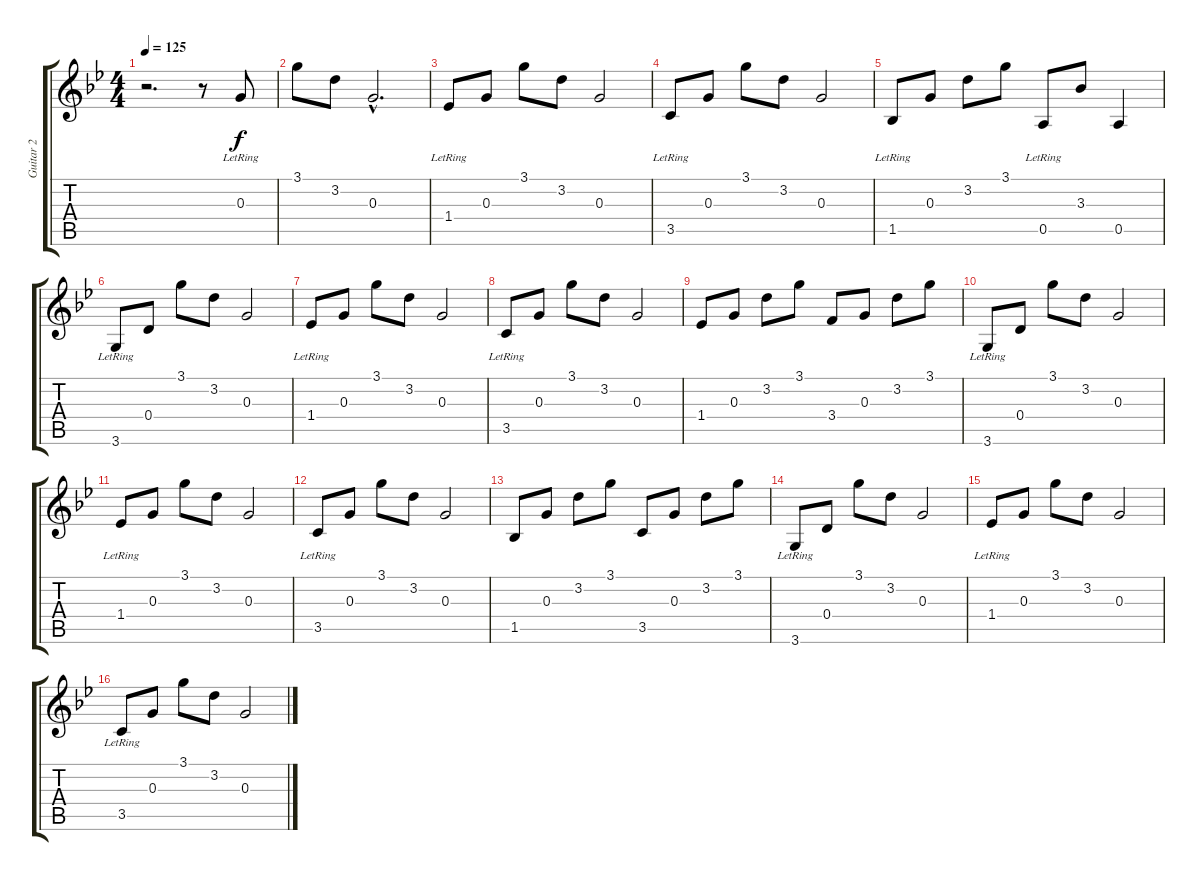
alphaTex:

\track ("Guitar 2" "Guitar 2") {instrument acousticguitarsteel}
\staff {score tabs}
\tuning (E4 B3 G3 D3 A2 E2) {hide}
\ts (4 4)
\tempo 125
\clef g2
\ks bb
r.2{d dy f instrument acousticguitarsteel} r.8 0.3{lr}.8 |
3.1.8 3.2.8 0.3{hac}.2{d} |
1.4{lr}.8 0.3.8 3.1.8 3.2.8 0.3.2 |
3.5{lr}.8 0.3.8 3.1.8 3.2.8 0.3.2 |
1.5{lr}.8 0.3.8 3.2.8 3.1.8 0.5{lr}.8 3.3.8 0.5.4 |
3.6{lr}.8 0.4.8 3.1.8 3.2.8 0.3.2 |
1.4{lr}.8 0.3.8 3.1.8 3.2.8 0.3.2 |
3.5{lr}.8 0.3.8 3.1.8 3.2.8 0.3.2 |
1.4.8 0.3.8 3.2.8 3.1.8 3.4.8 0.3.8 3.2.8 3.1.8 |
3.6{lr}.8 0.4.8 3.1.8 3.2.8 0.3.2 |
1.4{lr}.8 0.3.8 3.1.8 3.2.8 0.3.2 |
3.5{lr}.8 0.3.8 3.1.8 3.2.8 0.3.2 |
1.5.8 0.3.8 3.2.8 3.1.8 3.5.8 0.3.8 3.2.8 3.1.8 |
3.6{lr}.8 0.4.8 3.1.8 3.2.8 0.3.2 |
1.4{lr}.8 0.3.8 3.1.8 3.2.8 0.3.2 |
3.5{lr}.8 0.3.8 3.1.8 3.2.8 0.3.2
